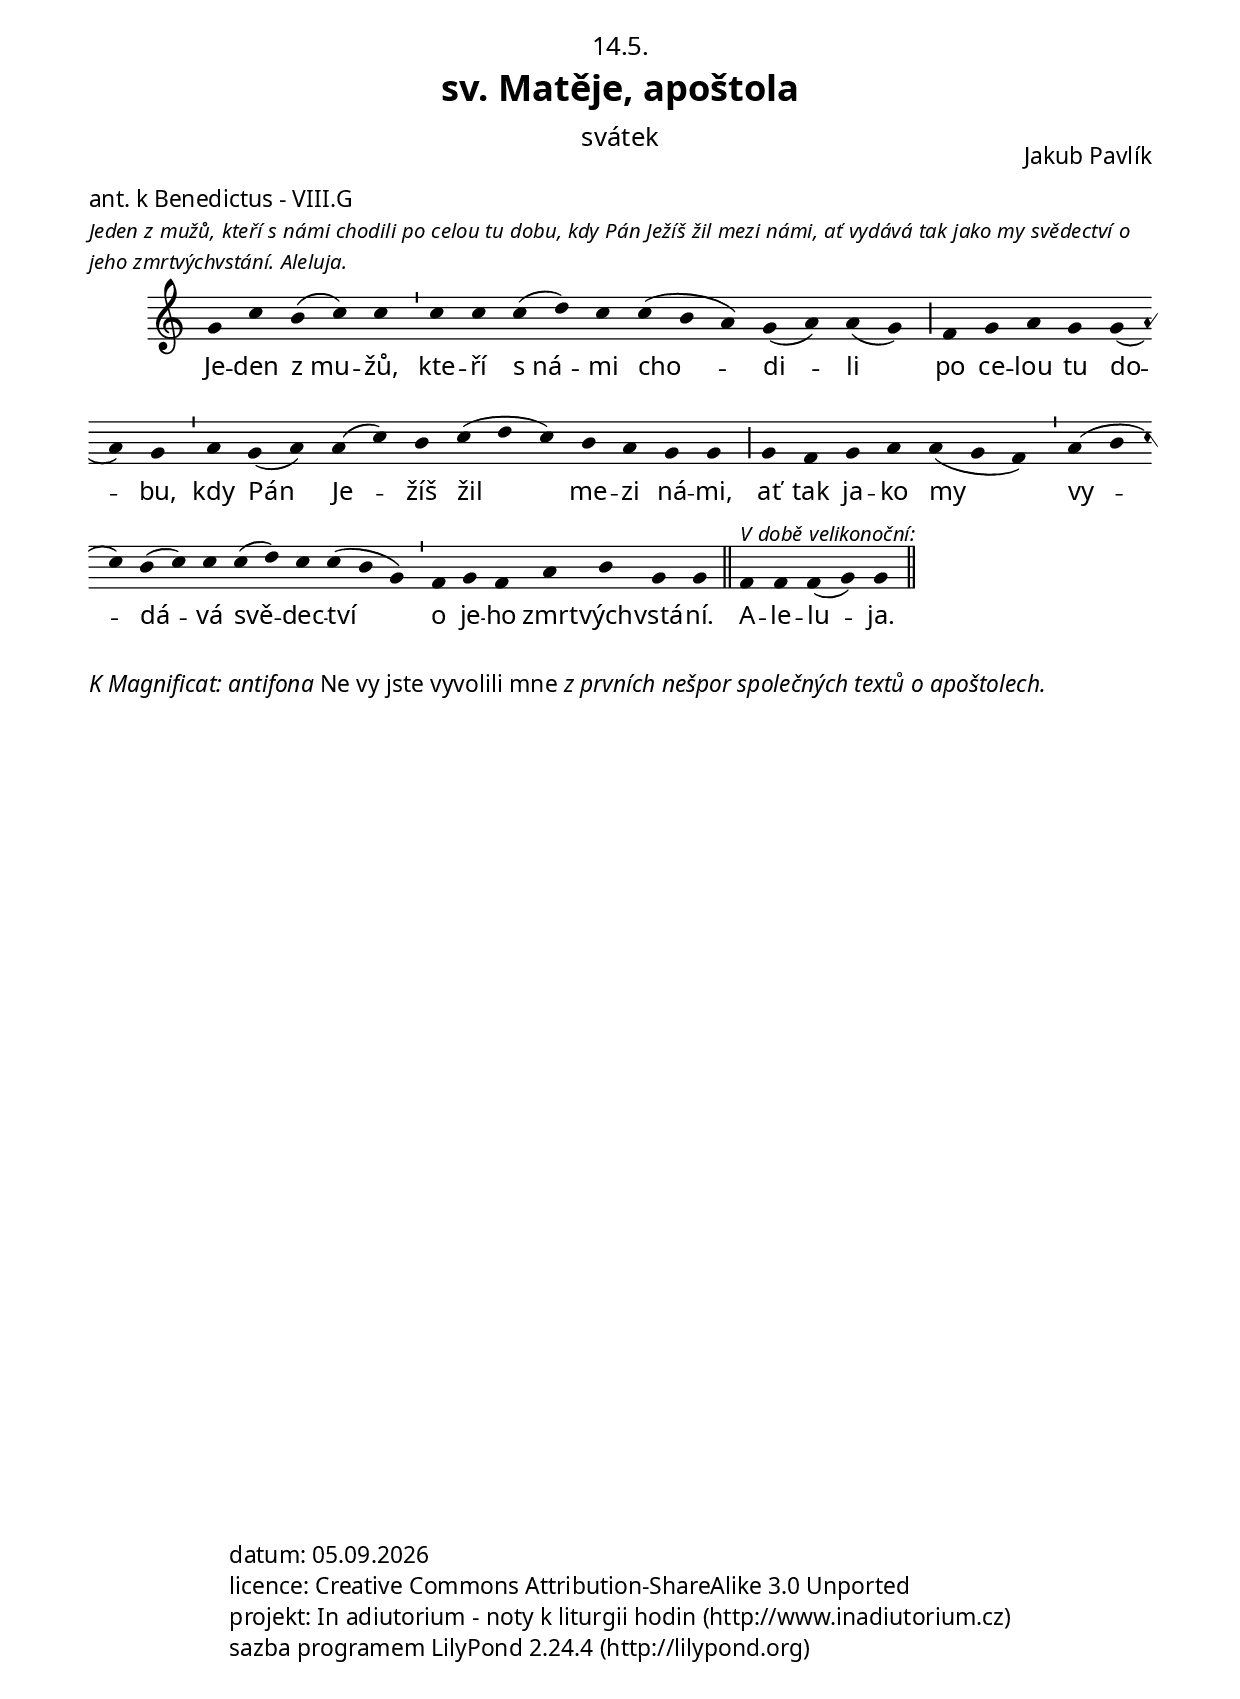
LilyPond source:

\version "2.17.5"

\include "../spolecne.ly"

\header {
  title = \markup\titleSvatek
            "sv. Matěje, apoštola"
            "svátek"
            14.5.
  composer = "Jakub Pavlík"
}

\score {
  \relative c'' {
    \choralniRezim
    g4 c b( c) c \barMin
    c c c( d) c c( b a) g( a) a( g) \barMaior
    f g a g g( a) g \barMin
    a g( a) a( c) b c( d c) b a g g \barMaior
    g f g a a( g f) \barMin
    a( b c) b( c) c c( d) c c( b g) \barMin
    f g f a b g g \barFinalis

    f^\markup\rubrVelikAleluja f f( g) g \barFinalis
  }
  \addlyrics {
    Je -- den z_mu -- žů,
    kte -- ří s_ná -- mi cho -- di -- li
    po ce -- lou tu do -- bu,
    kdy Pán Je -- žíš žil me -- zi ná -- mi,
    ať tak ja -- ko my
    vy -- dá -- vá svě -- dec -- tví
    o je -- ho zmrt -- vých -- vstá -- ní.

    A -- le -- lu -- ja.
  }
  \header {
    textus_approbatus = "Jeden z mužů, kteří s námi chodili
    po celou tu dobu, kdy Pán Ježíš žil mezi námi,
    ať vydává tak jako my svědectví o jeho zmrtvýchvstání. Aleluja."
    quid = "ant. k Benedictus"
    modus = "VIII"
    differentia = "G"
    psalmus = ""
    id = ""
    piece = \markup {\sestavTitulekBezZalmu}
  }
}

\markup\justify\italic{
  K Magnificat: antifona \upright{Ne vy jste vyvolili mne}
  z prvních nešpor společných textů o apoštolech.
}